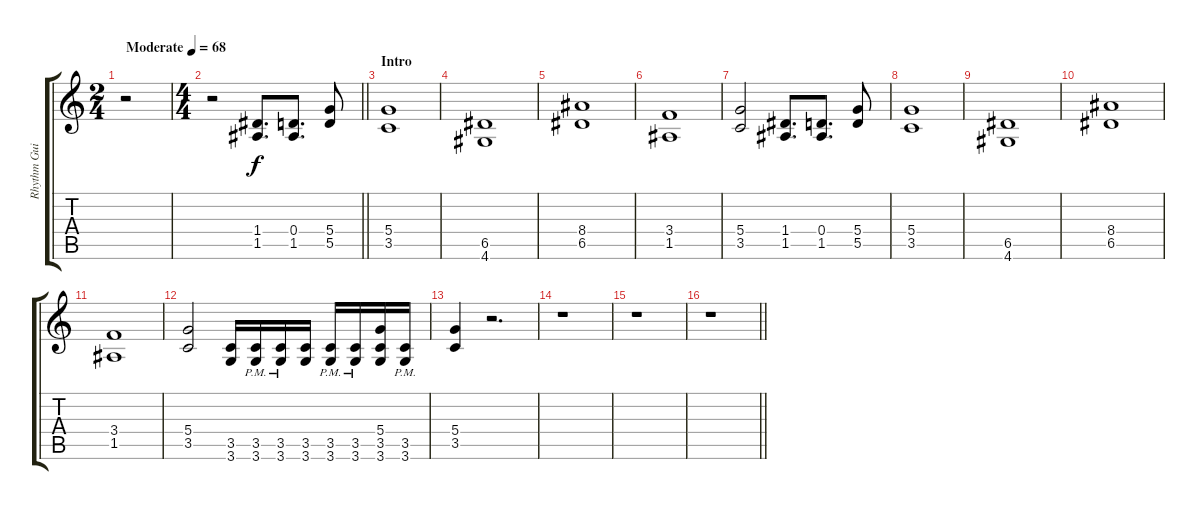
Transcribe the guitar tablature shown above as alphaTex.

\track ("Rhythm Guitar II" "Rhythm Gui") {instrument overdrivenguitar}
\staff {score tabs}
\tuning (E4 B3 G3 D3 A2 E2) {hide}
\ts (2 4)
\tempo (68 "Moderate")
\clef g2
\ks c
r.2{dy f instrument overdrivenguitar} |
\ts (4 4)
\barLineRight lightlight
r.2 (1.4 1.5).8{d} (0.4 1.5).8{d} (5.4 5.5).8 |
\section ("" "Intro")
(5.4 3.5).1 |
(6.5 4.6).1 |
(8.4 6.5).1 |
(3.4 1.5).1 |
(5.4 3.5).2 (1.4 1.5).8{d} (0.4 1.5).8{d} (5.4 5.5).8 |
(5.4 3.5).1 |
(6.5 4.6).1 |
(8.4 6.5).1 |
(3.4 1.5).1 |
(5.4 3.5).2 (3.5 3.6).16 (3.5{pm} 3.6{pm}).16 (3.5{pm} 3.6{pm}).16 (3.5 3.6).16 (3.5{pm} 3.6{pm}).16 (3.5{pm} 3.6{pm}).16 (5.4 3.5 3.6).16 (3.5{pm} 3.6{pm}).16 |
(5.4 3.5).4 r.2{d} |
r.1 |
r.1 |
\barLineRight lightlight
r.1
